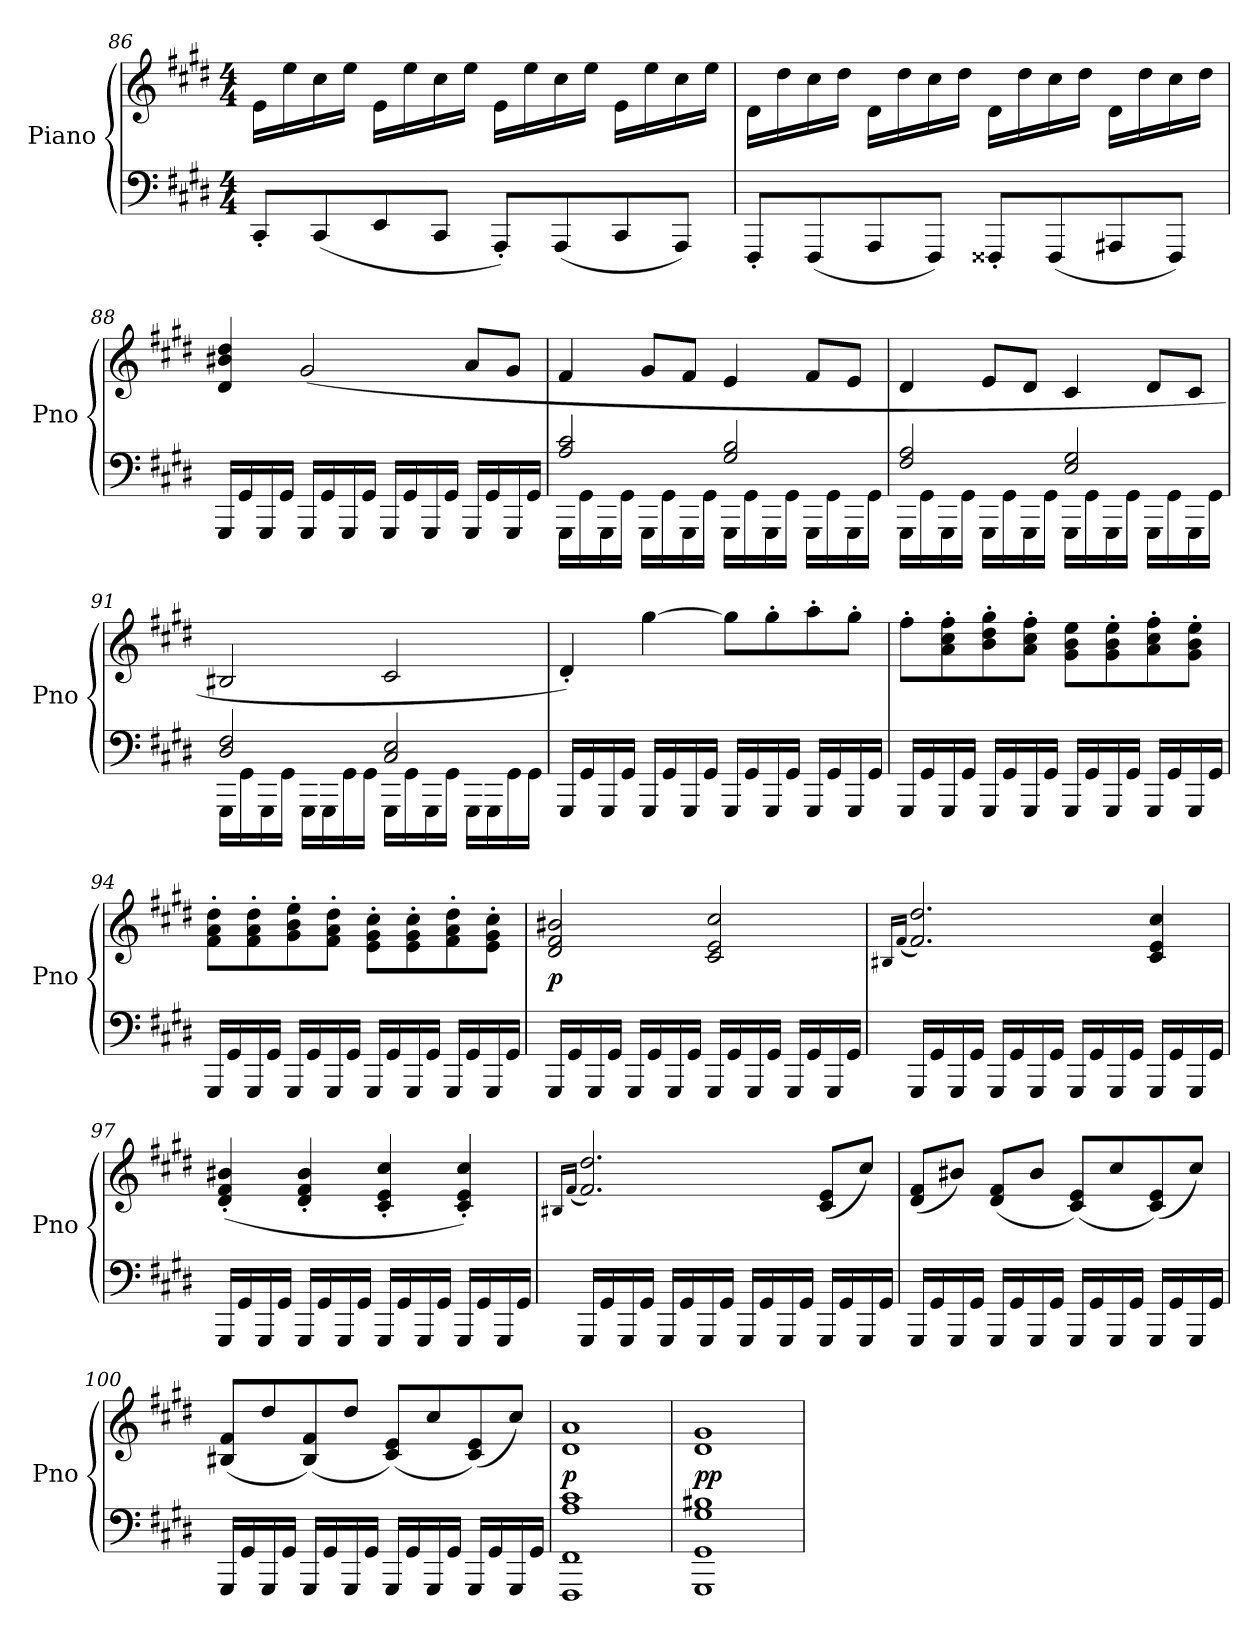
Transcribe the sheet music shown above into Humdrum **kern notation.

**kern	**kern	**dynam
*part1	*part1	*part1
*staff2	*staff1	*staff1/2
*I"Piano	*	*
*I'Pno	*	*
*clefF4	*clefG2	*
*k[f#c#g#d#]	*k[f#c#g#d#]	*
*c#:	*c#:	*
*M4/4	*M4/4	*
=86	=86	=86
8CC#'/L	16e\LL	.
.	16ee\	.
(8CC#/	16cc#\	.
.	16ee\JJ	.
8EE/	16e\LL	.
.	16ee\	.
8CC#/J	16cc#\	.
.	16ee\JJ	.
8AAA'/L)	16e\LL	.
.	16ee\	.
(8AAA/	16cc#\	.
.	16ee\JJ	.
8CC#/	16e\LL	.
.	16ee\	.
8AAA/J)	16cc#\	.
.	16ee\JJ	.
=87	=87	=87
8FFF#'/L	16d#\LL	.
.	16dd#\	.
(8FFF#/	16cc#\	.
.	16dd#\JJ	.
8AAA/	16d#\LL	.
.	16dd#\	.
8FFF#/J)	16cc#\	.
.	16dd#\JJ	.
8FFF##X'/L	16d#\LL	.
.	16dd#\	.
(8FFF##/	16cc#\	.
.	16dd#\JJ	.
8AAA#X/	16d#\LL	.
.	16dd#\	.
8FFF##/J)	16cc#\	.
.	16dd#\JJ	.
=88	=88	=88
16GGG#/LL	4d#/ 4b#X/ 4dd#/	.
16GG#/	.	.
16GGG#/	.	.
16GG#/JJ	.	.
16GGG#/LL	(2g#/	.
16GG#/	.	.
16GGG#/	.	.
16GG#/JJ	.	.
16GGG#/LL	.	.
16GG#/	.	.
16GGG#/	.	.
16GG#/JJ	.	.
16GGG#/LL	8a/L	.
16GG#/	.	.
16GGG#/	8g#/J	.
16GG#/JJ	.	.
=89	=89	=89
*^	*	*
2A/ 2c#/	16GGG#\LL	4f#/	.
.	16GG#\	.	.
.	16GGG#\	.	.
.	16GG#\JJ	.	.
.	16GGG#\LL	8g#/L	.
.	16GG#\	.	.
.	16GGG#\	8f#/J	.
.	16GG#\JJ	.	.
2G#/ 2B/	16GGG#\LL	4e/	.
.	16GG#\	.	.
.	16GGG#\	.	.
.	16GG#\JJ	.	.
.	16GGG#\LL	8f#/L	.
.	16GG#\	.	.
.	16GGG#\	8e/J	.
.	16GG#\JJ	.	.
=90	=90	=90	=90
2F#/ 2A/	16GGG#\LL	4d#/	.
.	16GG#\	.	.
.	16GGG#\	.	.
.	16GG#\JJ	.	.
.	16GGG#\LL	8e/L	.
.	16GG#\	.	.
.	16GGG#\	8d#/J	.
.	16GG#\JJ	.	.
2E/ 2G#/	16GGG#\LL	4c#/	.
.	16GG#\	.	.
.	16GGG#\	.	.
.	16GG#\JJ	.	.
.	16GGG#\LL	8d#/L	.
.	16GG#\	.	.
.	16GGG#\	8c#/J	.
.	16GG#\JJ	.	.
=91	=91	=91	=91
2D#/ 2F#/	16GGG#\LL	2B#X/	.
.	16GG#\	.	.
.	16GGG#\	.	.
.	16GG#\JJ	.	.
.	16GGG#\LL	.	.
.	16GGG#\	.	.
.	16GG#\	.	.
.	16GG#\JJ	.	.
2C#/ 2E/	16GGG#\LL	2c#/	.
.	16GG#\	.	.
.	16GGG#\	.	.
.	16GG#\JJ	.	.
.	16GGG#\LL	.	.
.	16GGG#\	.	.
.	16GG#\	.	.
.	16GG#\JJ	.	.
*v	*v	*	*
=92	=92	=92
16GGG#/LL	4d#'/)	.
16GG#/	.	.
16GGG#/	.	.
16GG#/JJ	.	.
16GGG#/LL	[4gg#\	.
16GG#/	.	.
16GGG#/	.	.
16GG#/JJ	.	.
16GGG#/LL	8gg#\L]	.
16GG#/	.	.
16GGG#/	8gg#'\	.
16GG#/JJ	.	.
16GGG#/LL	8aa'\	.
16GG#/	.	.
16GGG#/	8gg#'\J	.
16GG#/JJ	.	.
=93	=93	=93
16GGG#/LL	8ff#'\L	.
16GG#/	.	.
16GGG#/	8a'\ 8cc#'\ 8ff#'\	.
16GG#/JJ	.	.
16GGG#/LL	8b'\ 8dd#'\ 8gg#'\	.
16GG#/	.	.
16GGG#/	8a'\ 8cc#'\ 8ff#'\J	.
16GG#/JJ	.	.
16GGG#/LL	8g#\ 8b\ 8ee\L	.
16GG#/	.	.
16GGG#/	8g#'\ 8b'\ 8ee'\	.
16GG#/JJ	.	.
16GGG#/LL	8a'\ 8cc#'\ 8ff#'\	.
16GG#/	.	.
16GGG#/	8g#'\ 8b'\ 8ee'\J	.
16GG#/JJ	.	.
=94	=94	=94
16GGG#/LL	8f#'\ 8a'\ 8dd#'\L	.
16GG#/	.	.
16GGG#/	8f#'\ 8a'\ 8dd#'\	.
16GG#/JJ	.	.
16GGG#/LL	8g#'\ 8b'\ 8ee'\	.
16GG#/	.	.
16GGG#/	8f#'\ 8a'\ 8dd#'\J	.
16GG#/JJ	.	.
16GGG#/LL	8e'\ 8g#'\ 8cc#'\L	.
16GG#/	.	.
16GGG#/	8e'\ 8g#'\ 8cc#'\	.
16GG#/JJ	.	.
16GGG#/LL	8f#'\ 8a'\ 8dd#'\	.
16GG#/	.	.
16GGG#/	8e'\ 8g#'\ 8cc#'\J	.
16GG#/JJ	.	.
=95	=95	=95
16GGG#/LL	2d#/ 2f#/ 2b#X/	p
16GG#/	.	.
16GGG#/	.	.
16GG#/JJ	.	.
16GGG#/LL	.	.
16GG#/	.	.
16GGG#/	.	.
16GG#/JJ	.	.
16GGG#/LL	2c#/ 2e/ 2cc#/	.
16GG#/	.	.
16GGG#/	.	.
16GG#/JJ	.	.
16GGG#/LL	.	.
16GG#/	.	.
16GGG#/	.	.
16GG#/JJ	.	.
=96	=96	=96
.	16qB#X/LL	.
.	(16qf#/JJ	.
16GGG#/LL	2.f#/ 2.dd#/)	.
16GG#/	.	.
16GGG#/	.	.
16GG#/JJ	.	.
16GGG#/LL	.	.
16GG#/	.	.
16GGG#/	.	.
16GG#/JJ	.	.
16GGG#/LL	.	.
16GG#/	.	.
16GGG#/	.	.
16GG#/JJ	.	.
16GGG#/LL	4c#/ 4e/ 4cc#/	.
16GG#/	.	.
16GGG#/	.	.
16GG#/JJ	.	.
=97	=97	=97
16GGG#/LL	(4d#'/ 4f#'/ 4b#X'/	.
16GG#/	.	.
16GGG#/	.	.
16GG#/JJ	.	.
16GGG#/LL	4d#'/ 4f#'/ 4b#'/	.
16GG#/	.	.
16GGG#/	.	.
16GG#/JJ	.	.
16GGG#/LL	4c#'/ 4e'/ 4cc#'/	.
16GG#/	.	.
16GGG#/	.	.
16GG#/JJ	.	.
16GGG#/LL	4c#'/ 4e'/ 4cc#'/)	.
16GG#/	.	.
16GGG#/	.	.
16GG#/JJ	.	.
=98	=98	=98
.	16qB#X/LL	.
.	(16qf#/JJ	.
16GGG#/LL	2.f#/ 2.dd#/)	.
16GG#/	.	.
16GGG#/	.	.
16GG#/JJ	.	.
16GGG#/LL	.	.
16GG#/	.	.
16GGG#/	.	.
16GG#/JJ	.	.
16GGG#/LL	.	.
16GG#/	.	.
16GGG#/	.	.
16GG#/JJ	.	.
16GGG#/LL	(8c#/ 8e/L	.
16GG#/	.	.
16GGG#/	8cc#/J)	.
16GG#/JJ	.	.
=99	=99	=99
16GGG#/LL	(8d#/ 8f#/L	.
16GG#/	.	.
16GGG#/	8b#X/J)	.
16GG#/JJ	.	.
16GGG#/LL	(8d#/ 8f#/L	.
16GG#/	.	.
16GGG#/	8b#/J	.
16GG#/JJ	.	.
16GGG#/LL	(8c#/ 8e/L)	.
16GG#/	.	.
16GGG#/	8cc#/	.
16GG#/JJ	.	.
16GGG#/LL	(8c#/ 8e/)	.
16GG#/	.	.
16GGG#/	8cc#/J)	.
16GG#/JJ	.	.
=100	=100	=100
16GGG#/LL	(8B#X/ 8f#/L	.
16GG#/	.	.
16GGG#/	8dd#/	.
16GG#/JJ	.	.
16GGG#/LL	(8B#/ 8f#/)	.
16GG#/	.	.
16GGG#/	8dd#/J	.
16GG#/JJ	.	.
16GGG#/LL	(8c#/ 8e/L)	.
16GG#/	.	.
16GGG#/	8cc#/	.
16GG#/JJ	.	.
16GGG#/LL	(8c#/ 8e/)	.
16GG#/	.	.
16GGG#/	8cc#/J)	.
16GG#/JJ	.	.
=101	=101	=101
1FFF# 1FF# 1A 1c#	1d# 1a	p
=102	=102	=102
1GGG# 1GG# 1G# 1B#X	1d# 1g#	pp
=	=	=
*-	*-	*-
